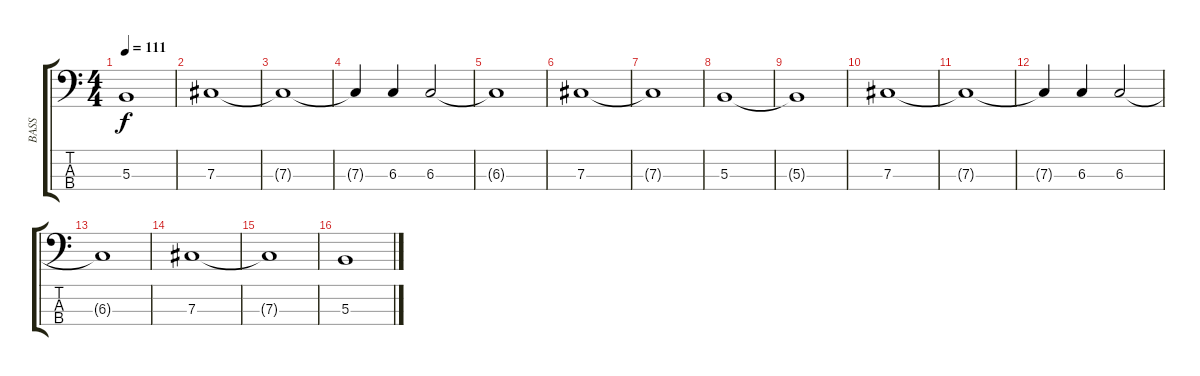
\track ("BASS" "BASS") {instrument electricbasspick}
\staff {score tabs}
\tuning (E2 B1 Gb1 Db1) {hide}
\ts (4 4)
\tempo 111
\clef f4
\ks c
5.3{t}.1{dy f} |
7.3.1{volume 9} |
7.3{t}.1 |
7.3{t}.4 6.3.4 6.3.2 |
6.3{t}.1 |
7.3.1{volume 8} |
7.3{t}.1 |
5.3.1 |
5.3{t}.1 |
7.3.1{volume 7} |
7.3{t}.1 |
7.3{t}.4 6.3.4 6.3.2 |
6.3{t}.1 |
7.3.1{volume 6} |
7.3{t}.1 |
5.3.1
